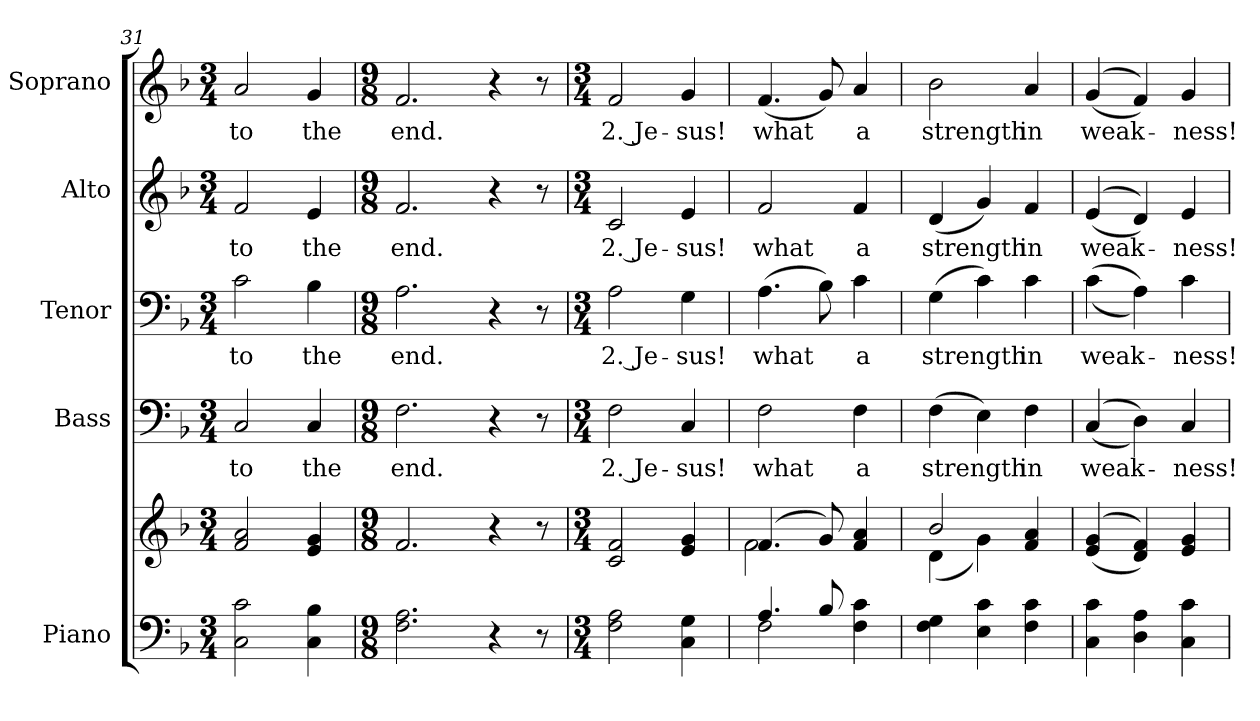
**kern	**kern	**kern	**text	**kern	**text	**kern	**text	**kern	**text
*part5	*part5	*part4	*part4	*part3	*part3	*part2	*part2	*part1	*part1
*staff6	*staff5	*staff4	*staff4	*staff3	*staff3	*staff2	*staff2	*staff1	*staff1
*I"Piano	*	*I"Bass	*	*I"Tenor	*	*I"Alto	*	*I"Soprano	*
*I'Pno.	*	*I'B.	*	*I'T.	*	*I'A.	*	*I'S.	*
*clefF4	*clefG2	*clefF4	*	*clefF4	*	*clefG2	*	*clefG2	*
*k[b-]	*k[b-]	*k[b-]	*	*k[b-]	*	*k[b-]	*	*k[b-]	*
*F:	*F:	*F:	*	*F:	*	*F:	*	*F:	*
*M3/4	*M3/4	*M3/4	*	*M3/4	*	*M3/4	*	*M3/4	*
=31	=31	=31	=31	=31	=31	=31	=31	=31	=31
!	!	!	!LO:LY:b:color=#000000	!	!	!	!	!	!
!	!	!	!	!	!LO:LY:b:color=#000000	!	!	!	!
!	!	!	!	!	!	!	!LO:LY:b:color=#000000	!	!
!	!	!	!	!	!	!	!	!	!LO:LY:b:color=#000000
2Ci\ 2ci	2fi/ 2ai	2Ci/	to	2ci\	to	2fi/	to	2ai/	to
!	!	!	!LO:LY:b:color=#000000	!	!	!	!	!	!
!	!	!	!	!	!LO:LY:b:color=#000000	!	!	!	!
!	!	!	!	!	!	!	!LO:LY:b:color=#000000	!	!
!	!	!	!	!	!	!	!	!	!LO:LY:b:color=#000000
4Ci\ 4B-i	4ei/ 4gi	4Ci/	the	4B-i\	the	4ei/	the	4gi/	the
=32	=32	=32	=32	=32	=32	=32	=32	=32	=32
*M9/8	*M9/8	*M9/8	*	*M9/8	*	*M9/8	*	*M9/8	*
!	!	!	!LO:LY:b:color=#000000	!	!	!	!	!	!
!	!	!	!	!	!LO:LY:b:color=#000000	!	!	!	!
!	!	!	!	!	!	!	!LO:LY:b:color=#000000	!	!
!	!	!	!	!	!	!	!	!	!LO:LY:b:color=#000000
2.Fi\ 2.Ai	2.fi/	2.Fi\	end.	2.Ai\	end.	2.fi/	end.	2.fi/	end.
4r	4r	4r	.	4r	.	4r	.	4r	.
8r	8r	8r	.	8r	.	8r	.	8r	.
!!LO:PB:g=z
=33	=33	=33	=33	=33	=33	=33	=33	=33	=33
*M3/4	*M3/4	*M3/4	*	*M3/4	*	*M3/4	*	*M3/4	*
!	!	!	!LO:LY:b:color=#000000	!	!	!	!	!	!
!	!	!	!	!	!LO:LY:b:color=#000000	!	!	!	!
!	!	!	!	!	!	!	!LO:LY:b:color=#000000	!	!
!	!	!	!	!	!	!	!	!	!LO:LY:b:color=#000000
2Fi\ 2Ai	2ci/ 2fi	2Fi\	2. Je-	2Ai\	2. Je-	2ci/	2. Je-	2fi/	2. Je-
!	!	!	!LO:LY:b:color=#000000	!	!	!	!	!	!
!	!	!	!	!	!LO:LY:b:color=#000000	!	!	!	!
!	!	!	!	!	!	!	!LO:LY:b:color=#000000	!	!
!	!	!	!	!	!	!	!	!	!LO:LY:b:color=#000000
4Ci\ 4Gi	4ei/ 4gi	4Ci/	-sus!	4Gi\	-sus!	4ei/	-sus!	4gi/	-sus!
=34	=34	=34	=34	=34	=34	=34	=34	=34	=34
*^	*^	*	*	*	*	*	*	*	*
!	!	!	!	!	!LO:LY:b:color=#000000	!	!	!	!	!	!
!	!	!	!	!	!	!	!LO:LY:b:color=#000000	!	!	!	!
!	!	!	!	!	!	!	!	!	!LO:LY:b:color=#000000	!	!
!	!	!	!	!	!	!	!	!	!	!	!LO:LY:b:color=#000000
4.Ai/	2Fi\	(4.fi/	2fi\	2Fi\	what	(4.Ai\	what	2fi/	what	(4.fi/	what
8B-i/	.	8gi/)	.	.	.	8B-i\)	.	.	.	8gi/)	.
!	!	!	!	!	!LO:LY:b:color=#000000	!	!	!	!	!	!
!	!	!	!	!	!	!	!LO:LY:b:color=#000000	!	!	!	!
!	!	!	!	!	!	!	!	!	!LO:LY:b:color=#000000	!	!
!	!	!	!	!	!	!	!	!	!	!	!LO:LY:b:color=#000000
4Fi\ 4ci	4ryy	4fi/ 4ai	4ryy	4Fi\	a	4ci\	a	4fi/	a	4ai/	a
=35	=35	=35	=35	=35	=35	=35	=35	=35	=35	=35	=35
!	!	!	!	!	!LO:LY:b:color=#000000	!	!	!	!	!	!
!	!	!	!	!	!	!	!LO:LY:b:color=#000000	!	!	!	!
!	!	!	!	!	!	!	!	!	!LO:LY:b:color=#000000	!	!
!	!	!	!	!	!	!	!	!	!	!	!LO:LY:b:color=#000000
4Fi\ 4Gi	4ryy	2b-i/	(4di\	(4Fi\	strength	(4Gi\	strength	(4di/	strength	2b-i\	strength
4Ei\ 4ci	4ryy	.	4gi\)	4Ei\)	.	4ci\)	.	4gi/)	.	.	.
!	!	!	!	!	!LO:LY:b:color=#000000	!	!	!	!	!	!
!	!	!	!	!	!	!	!LO:LY:b:color=#000000	!	!	!	!
!	!	!	!	!	!	!	!	!	!LO:LY:b:color=#000000	!	!
!	!	!	!	!	!	!	!	!	!	!	!LO:LY:b:color=#000000
4Fi\ 4ci	4ryy	4fi/ 4ai	4ryy	4Fi\	in	4ci\	in	4fi/	in	4ai/	in
*v	*v	*	*	*	*	*	*	*	*	*	*
*	*v	*v	*	*	*	*	*	*	*	*
=36	=36	=36	=36	=36	=36	=36	=36	=36	=36
*^	*^	*	*	*	*	*	*	*	*
!	!	!	!	!	!LO:LY:b:color=#000000	!	!	!	!	!	!
*v	*v	*	*	*	*	*	*	*	*	*	*
*	*v	*v	*	*	*	*	*	*	*	*
*^	*^	*	*	*	*	*	*	*	*
!	!	!	!	!	!	!	!LO:LY:b:color=#000000	!	!	!	!
*v	*v	*	*	*	*	*	*	*	*	*	*
*	*v	*v	*	*	*	*	*	*	*	*
*^	*^	*	*	*	*	*	*	*	*
!	!	!	!	!	!	!	!	!	!LO:LY:b:color=#000000	!	!
*v	*v	*	*	*	*	*	*	*	*	*	*
*	*v	*v	*	*	*	*	*	*	*	*
*^	*^	*	*	*	*	*	*	*	*
!	!	!	!	!	!	!	!	!	!	!	!LO:LY:b:color=#000000
*v	*v	*	*	*	*	*	*	*	*	*	*
*	*v	*v	*	*	*	*	*	*	*	*
4Ci\ 4ci	((4ei/ 4gi	((4Ci/	weak-	((4ci\	weak-	((4ei/	weak-	((4gi/	weak-
4Di\ 4Ai	4di/ 4fi))	4Di\))	.	4Ai\))	.	4di/))	.	4fi/))	.
!	!	!	!LO:LY:b:color=#000000	!	!	!	!	!	!
!	!	!	!	!	!LO:LY:b:color=#000000	!	!	!	!
!	!	!	!	!	!	!	!LO:LY:b:color=#000000	!	!
!	!	!	!	!	!	!	!	!	!LO:LY:b:color=#000000
4Ci\ 4ci	4ei/ 4gi	4Ci/	-ness!	4ci\	-ness!	4ei/	-ness!	4gi/	-ness!
=	=	=	=	=	=	=	=	=	=
*-	*-	*-	*-	*-	*-	*-	*-	*-	*-
